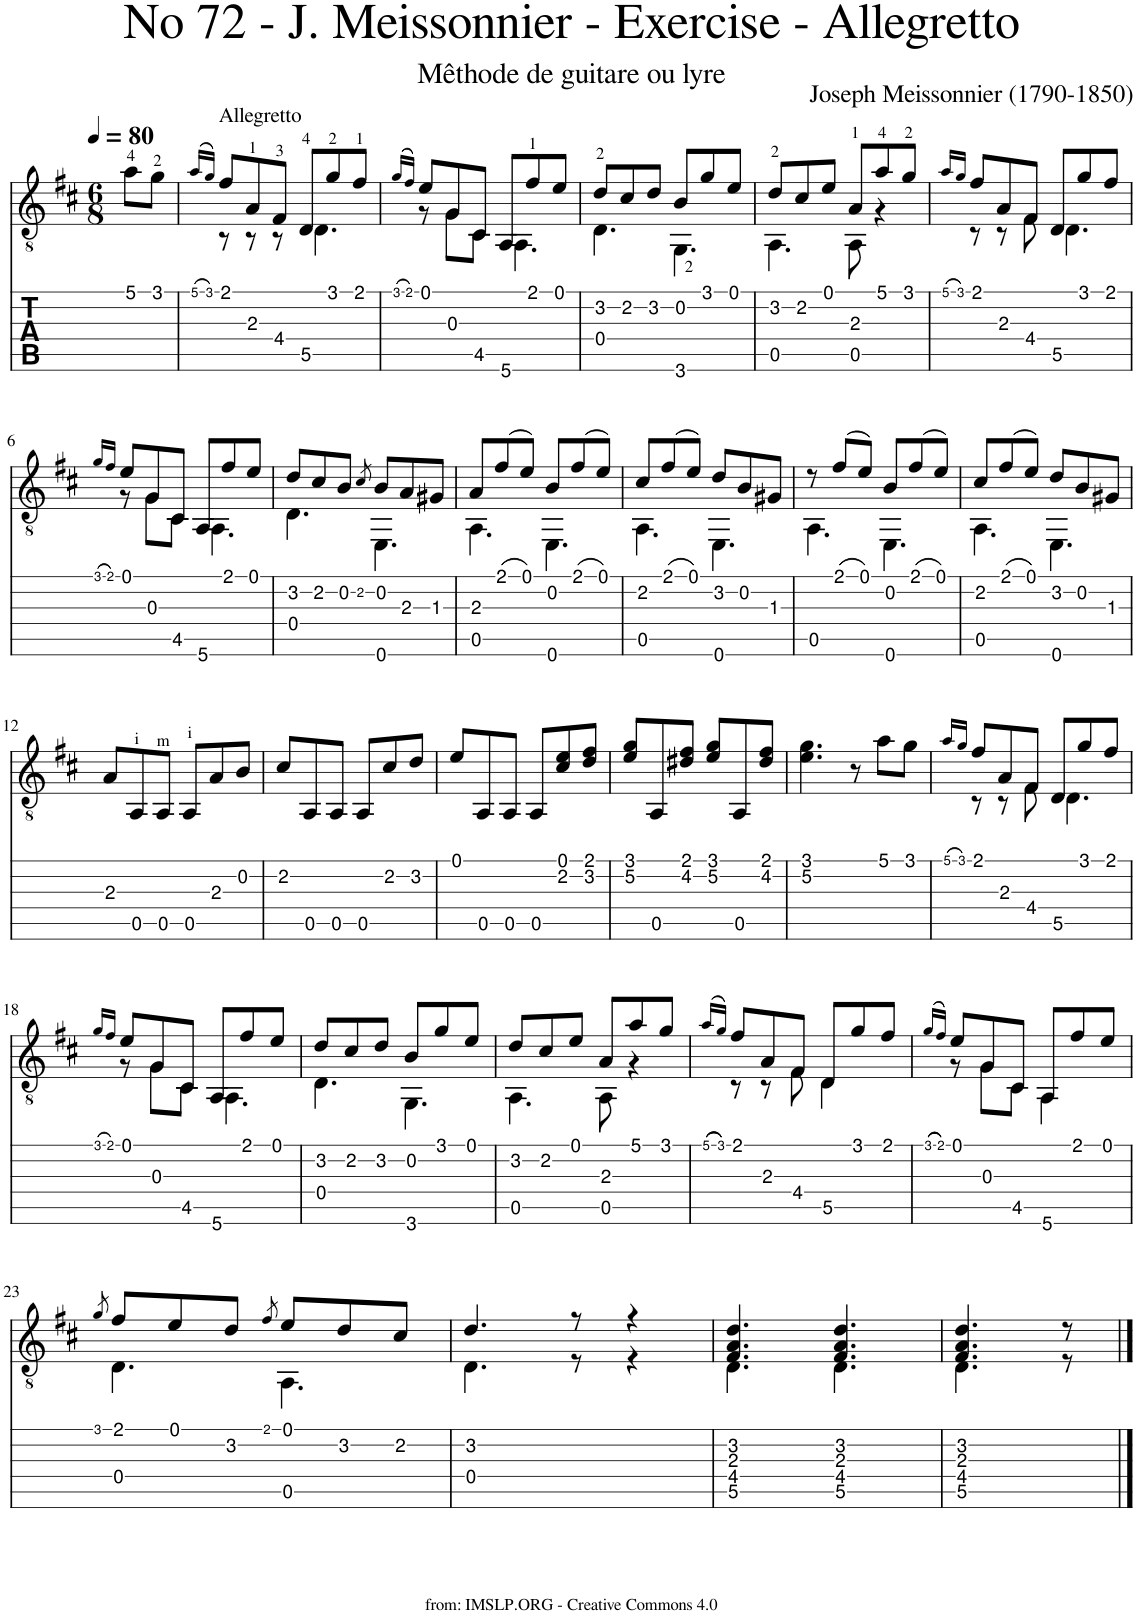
**kern	**kern
*part1	*part1
*staff2	*staff1
*I"Guitar	*
*I'Guit.	*
*stria6	*
*	*clefGv2
*k[f#c#]	*k[f#c#]
*M6/8	*M6/8
*MM80	*MM80
=	=
8aL	8a\L
8gJ	8g\J
=1	=1
qa	(16qa/LL
qg	16qg/JJ)
*^	*^
!	!	!LO:TX:a:t=Allegretto	!
8f#L	8r	8f#/L	8r
8A	8r	8A/	8r
8F#J	8r	8F#/J	8r
8DL	4.D	8D/L	4.D\
8g	.	8g/	.
8f#J	.	8f#/J	.
=2	=2	=2	=2
qg	.	(16qg/LL	.
qf#	.	16qf#/JJ)	.
8eL	8r	8e/L	8r
8G	8GL	8G/	8G\L
8C#J	8C#J	8C#/J	8C#\J
8AAL	4.AA	8AA/L	4.AA\
8f#	.	8f#/	.
8eJ	.	8e/J	.
=3	=3	=3	=3
8dL	4.D	8d/L	4.D\
8c#	.	8c#/	.
8dJ	.	8d/J	.
8BL	4.GG	8B/L	4.GG\
8g	.	8g/	.
8eJ	.	8e/J	.
=4	=4	=4	=4
8dL	4.AA	8d/L	4.AA\
8c#	.	8c#/	.
8eJ	.	8e/J	.
8AL	8AA	8A/L	8AA\
8a	4r	8a/	4r
8gJ	.	8g/J	.
=5	=5	=5	=5
qa	.	16qa/LL	.
qg	.	16qg/JJ	.
8f#L	8r	8f#/L	8r
8A	8r	8A/	8r
8F#J	8F#	8F#/J	8F#\
8DL	4.D	8D/L	4.D\
8g	.	8g/	.
8f#J	.	8f#/J	.
!!LO:LB:g=z	!!
=6	=6	=6	=6
qg	.	16qg/LL	.
qf#	.	16qf#/JJ	.
8eL	8r	8e/L	8r
8G	8GL	8G/	8G\L
8C#J	8C#J	8C#/J	8C#\J
8AAL	4.AA	8AA/L	4.AA\
8f#	.	8f#/	.
8eJ	.	8e/J	.
=7	=7	=7	=7
8dL	4.D	8d/L	4.D\
8c#	.	8c#/	.
8BJ	.	8B/J	.
qc#	.	8qc#/	.
8BL	4.EE	8B/L	4.EE\
8A	.	8A/	.
8G#J	.	8G#X/J	.
=8	=8	=8	=8
8AL	4.AA	8A/L	4.AA\
8f#	.	(8f#/	.
8eJ	.	8e/J)	.
8BL	4.EE	8B/L	4.EE\
8f#	.	(8f#/	.
8eJ	.	8e/J)	.
=9	=9	=9	=9
8c#L	4.AA	8c#/L	4.AA\
8f#	.	(8f#/	.
8eJ	.	8e/J)	.
8dL	4.EE	8d/L	4.EE\
8B	.	8B/	.
8G#J	.	8G#X/J	.
=10	=10	=10	=10
8r	4.AA	8r	4.AA\
8f#L	.	(8f#/L	.
8eJ	.	8e/J)	.
8BL	4.EE	8B/L	4.EE\
8f#	.	(8f#/	.
8eJ	.	8e/J)	.
=11	=11	=11	=11
8c#L	4.AA	8c#/L	4.AA\
8f#	.	(8f#/	.
8eJ	.	8e/J)	.
8dL	4.EE	8d/L	4.EE\
8B	.	8B/	.
8G#J	.	8G#X/J	.
*v	*v	*	*
*	*v	*v
!!LO:LB:g=z
=12	=12
8AL	8A/L
8AA	8AA/
8AAJ	8AA/J
8AAL	8AA/L
8A	8A/
8BJ	8B/J
=13	=13
8c#L	8c#/L
8AA	8AA/
8AAJ	8AA/J
8AAL	8AA/L
8c#	8c#/
8dJ	8d/J
=14	=14
8eL	8e/L
8AA	8AA/
8AAJ	8AA/J
8AAL	8AA/L
8c#\ 8e\	8c#/ 8e/
8d\ 8f#\J	8d/ 8f#/J
=15	=15
8e\ 8g\L	8e/ 8g/L
8AA	8AA/
8d#\ 8f#\J	8d#X/ 8f#/J
8e\ 8g\L	8e/ 8g/L
8AA	8AA/
8d#\ 8f#\J	8d#/ 8f#/J
=16	=16
4.e 4.g	4.e\ 4.g\
8r	8r
8aL	8a\L
8gJ	8g\J
=17	=17
qa	16qa/LL
qg	16qg/JJ
*^	*^
8f#L	8r	8f#/L	8r
8A	8r	8A/	8r
8F#J	8F#	8F#/J	8F#\
8DL	4.D	8D/L	4.D\
8g	.	8g/	.
8f#J	.	8f#/J	.
!!LO:LB:g=z	!!
=18	=18	=18	=18
qg	.	16qg/LL	.
qf#	.	16qf#/JJ	.
8eL	8r	8e/L	8r
8G	8GL	8G/	8G\L
8C#J	8C#J	8C#/J	8C#\J
8AAL	4.AA	8AA/L	4.AA\
8f#	.	8f#/	.
8eJ	.	8e/J	.
=19	=19	=19	=19
8dL	4.D	8d/L	4.D\
8c#	.	8c#/	.
8dJ	.	8d/J	.
8BL	4.GG	8B/L	4.GG\
8g	.	8g/	.
8eJ	.	8e/J	.
=20	=20	=20	=20
8dL	4.AA	8d/L	4.AA\
8c#	.	8c#/	.
8eJ	.	8e/J	.
8AL	8AA	8A/L	8AA\
8a	4r	8a/	4r
8gJ	.	8g/J	.
=21	=21	=21	=21
qa	.	(16qa/LL	.
qg	.	16qg/JJ)	.
8f#L	8r	8f#/L	8r
8A	8r	8A/	8r
8F#J	8F#	8F#/J	8F#\
8DL	4.D	8D/L	4.D\
8g	.	8g/	.
8f#J	.	8f#/J	.
=22	=22	=22	=22
qg	.	(16qg/LL	.
qf#	.	16qf#/JJ)	.
8eL	8r	8e/L	8r
8G	8GL	8G/	8G\L
8C#J	8C#J	8C#/J	8C#\J
8AAL	4.AA	8AA/L	4.AA\
8f#	.	8f#/	.
8eJ	.	8e/J	.
!!LO:LB:g=z	!!
=23	=23	=23	=23
qg	.	8qg/	.
8f#L	4.D	8f#/L	4.D\
8e	.	8e/	.
8dJ	.	8d/J	.
qf#	.	8qf#/	.
8eL	4.AA	8e/L	4.AA\
8d	.	8d/	.
8c#J	.	8c#/J	.
=24	=24	=24	=24
4.d	4.D	4.d/	4.D\
8r	8r	8r	8r
4r	4r	4r	4r
=25	=25	=25	=25
4.F# 4.A 4.d	4.D	4.F#/ 4.A/ 4.d/	4.D\
4.F# 4.A 4.d	4.D	4.F#/ 4.A/ 4.d/	4.D\
=26	=26	=26	=26
4.F# 4.A 4.d	4.D	4.F#/ 4.A/ 4.d/	4.D\
8r	8r	8r	8r
*v	*v	*	*
*	*v	*v
==	==
*-	*-
